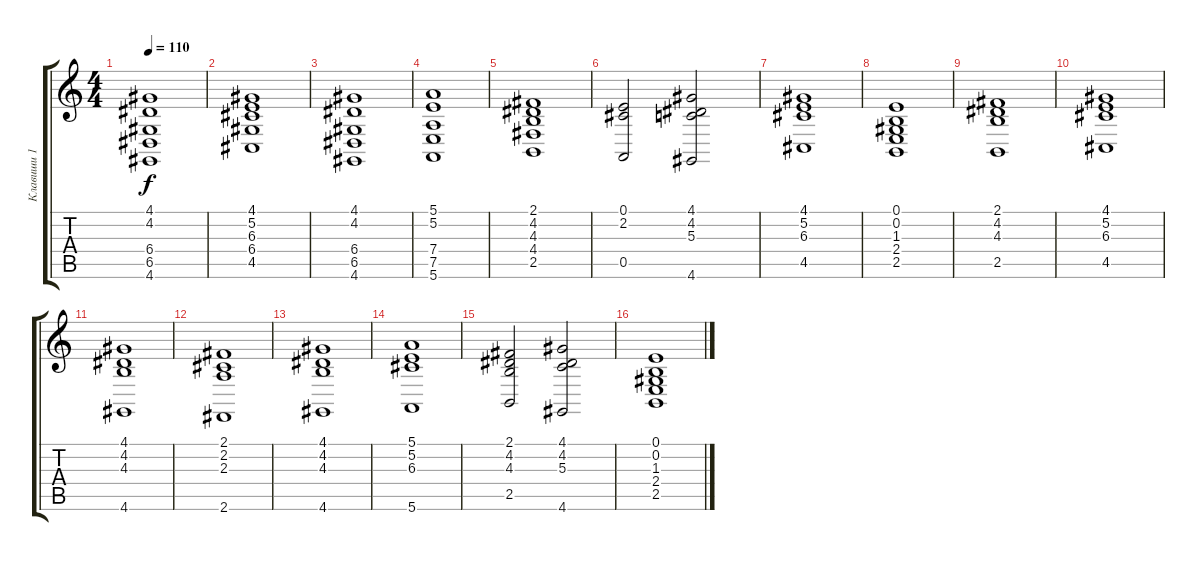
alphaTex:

\track ("Клавиши 1" "Клавиши 1") {instrument stringensemble1}
\staff {score tabs}
\tuning (E4 B3 G3 D3 A2 E2) {hide}
\ts (4 4)
\tempo 110
\clef g2
\ks c
(4.1 4.2 6.4 6.5 4.6).1{dy f} |
(4.1 5.2 6.3 6.4 4.5).1 |
(4.1 4.2 6.4 6.5 4.6).1 |
(5.1 5.2 7.4 7.5 5.6).1 |
(2.1 4.2 4.3 4.4 2.5).1 |
(0.1 2.2 0.5).2 (4.1 4.2 5.3 4.6).2 |
(4.1 5.2 6.3 4.5).1 |
(0.1 0.2 1.3 2.4 2.5).1 |
(2.1 4.2 4.3 2.5).1 |
(4.1 5.2 6.3 4.5).1 |
(4.1 4.2 4.3 4.6).1 |
(2.1 2.2 2.3 2.6).1 |
(4.1 4.2 4.3 4.6).1 |
(5.1 5.2 6.3 5.6).1 |
(2.1 4.2 4.3 2.5).2 (4.1 4.2 5.3 4.6).2 |
(0.1 0.2 1.3 2.4 2.5).1
